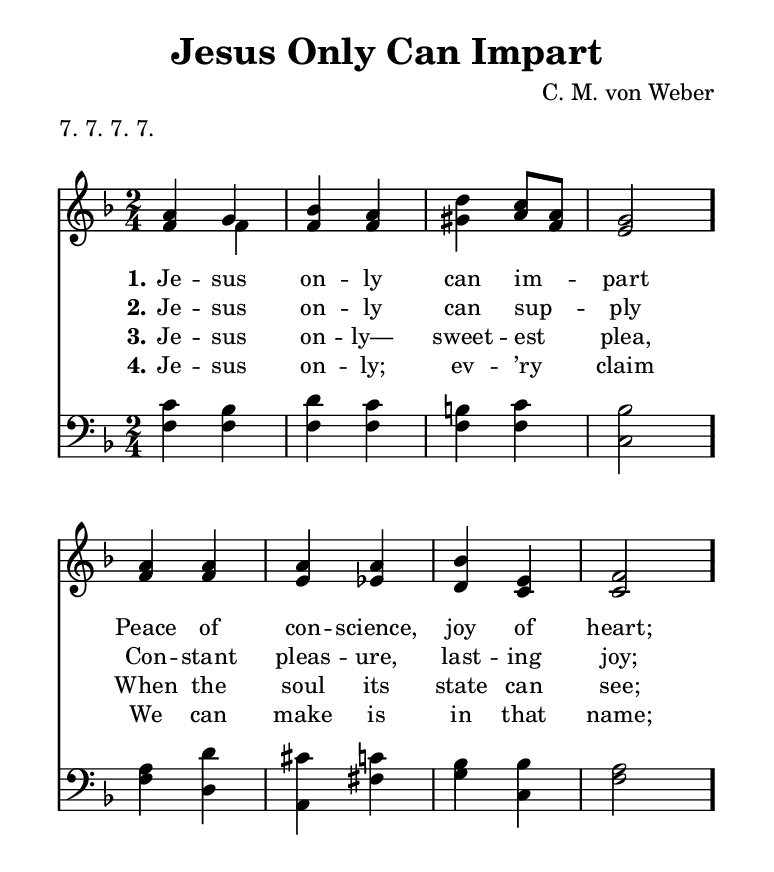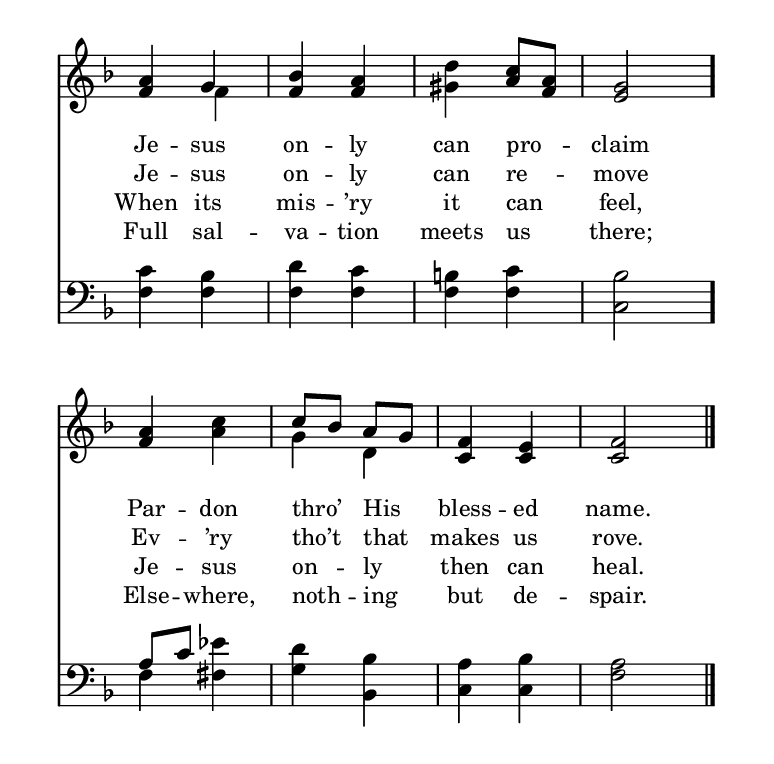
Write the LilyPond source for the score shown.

\include "common/global.ily"
\paper {
  \include "common/paper.ily"
  ragged-bottom = ##t
  ragged-last-bottom = ##t
  systems-per-page = #(cond (is-eogsized 2) (#t #f))
  %page-count = ##f
}

\header{
  hymnnumber = "24"
  title = "Jesus Only Can Impart"
  tunename = "Weber"
  meter = "7. 7. 7. 7. "
  %poet = ""
  composer = "C. M. von Weber"
  %copyright = ""
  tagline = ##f
}

% for fermata in MIDI
ta = { \tempo 4=80 }
tb = { \tempo 4=40 }

patternAA = { c4      c4 | c4 c4           | c4 c8[ c8] | c2 }
patternAB = { c4      c4 | c4 c4           | c4 c4      | c2 }
patternAC = { c4      c4 | c8[ c8] c8[ c8] | c4 c4      | c2 }
patternAD = { c8[ c8] c4 | c4 c4           | c4 c4      | c2 }

global = {
  \include "common/overrides.ily"
  \override Staff.TimeSignature.style = #'numbered
  \time 2/4
  \override Score.MetronomeMark.transparent = ##t % hide all fermata changes too
  \ta
  \key f \major
  %\partial 4
  \autoBeamOff
}

notesSoprano = {
\global
\relative c'' {

  \changePitch \patternAA { a g | bes a     | d c a  | g }
  \changePitch \patternAB { a a | a a       | bes e, | f }
  \changePitch \patternAA { a g | bes a     | d c a  | g }
  \changePitch \patternAC { a c | c bes a g | f e    | f }

  \bar "|."

}
}

notesAlto = {
\global
\relative e' {

  \changePitch \patternAA { f f | f f   | gis a f | e }
  \changePitch \patternAB { f f | e ees | d c     | c }
  \changePitch \patternAA { f f | f f   | gis a f | e }
  \changePitch \patternAB { f a | g d   | c c     | c }

}
}

notesTenor = {
\global
\relative a {

  \changePitch \patternAB { c bes   | d c   | b c     | bes }
  \changePitch \patternAB { a d     | cis c | bes bes | a   }
  \changePitch \patternAB { c bes   | d c   | b c     | bes }
  \changePitch \patternAD { a c ees | d bes | a bes   | a   }

}
}

notesBass = {
\global
\relative f {

  \changePitch \patternAB { f f   | f f    | f f  | c }
  \changePitch \patternAB { f d   | a fis' | g c, | f }
  \changePitch \patternAB { f f   | f f    | f f  | c }
  \changePitch \patternAB { f fis | g bes, | c c  | f }

}
}

wordsA = \lyricmode {
\set stanza = "1."

Je -- sus on -- ly can im -- part \bar "."
Peace of con -- science, joy of heart; \bar "." \break
Je -- sus on -- ly can pro -- claim \bar "."
Par -- don thro’ His bless -- ed name. \bar "." \break

}

wordsB = \lyricmode {
\set stanza = "2."

Je -- sus on -- ly can sup -- ply
Con -- stant pleas -- ure, last -- ing joy;
Je -- sus on -- ly can re -- move
Ev -- ’ry tho’t that makes us rove.

}

wordsC = \lyricmode {
\set stanza = "3."

Je -- sus on -- ly— sweet -- est plea,
When the soul its state can see;
When its mis -- ’ry it can feel,
Je -- sus on -- ly then can heal.

}

wordsD = \lyricmode {
\set stanza = "4."

Je -- sus on -- ly; ev -- ’ry claim
We can make is in that name;
Full sal -- va -- tion meets us there;
Else -- where, noth -- ing but de -- spair.

}

\score {
  \context ChoirStaff <<
    \context Staff = upper <<
      \set Staff.autoBeaming = ##f
      \set ChoirStaff.systemStartDelimiter = #'SystemStartBar
      \set ChoirStaff.printPartCombineTexts = ##f
      \partcombine #'(2 . 9) \notesSoprano \notesAlto
      \context NullVoice = sopranos { \voiceOne << \notesSoprano >> }
      \context NullVoice = altos { \voiceTwo << \notesAlto >> }
      \context Lyrics = one   \lyricsto sopranos \wordsA
      \context Lyrics = two   \lyricsto sopranos \wordsB
      \context Lyrics = three \lyricsto sopranos \wordsC
      \context Lyrics = four  \lyricsto sopranos \wordsD
      %\context Lyrics = five  \lyricsto sopranos \wordsE
    >>
    \context Staff = men <<
      \set Staff.autoBeaming = ##f
      \clef bass
      \set ChoirStaff.printPartCombineTexts = ##f
      \partcombine #'(2 . 9) \notesTenor \notesBass
      \context NullVoice = tenors { \voiceOne << \notesTenor >> }
      \context NullVoice = basses { \voiceTwo << \notesBass >> }
    >>
  >>
  \layout {
    \include "common/layout.ily"
  }
  \midi{
    \include "common/midi.ily"
  }
}

\version "2.19.49"  % necessary for upgrading to future LilyPond versions.

% vi:set et ts=2 sw=2 ai nocindent syntax=lilypond:
